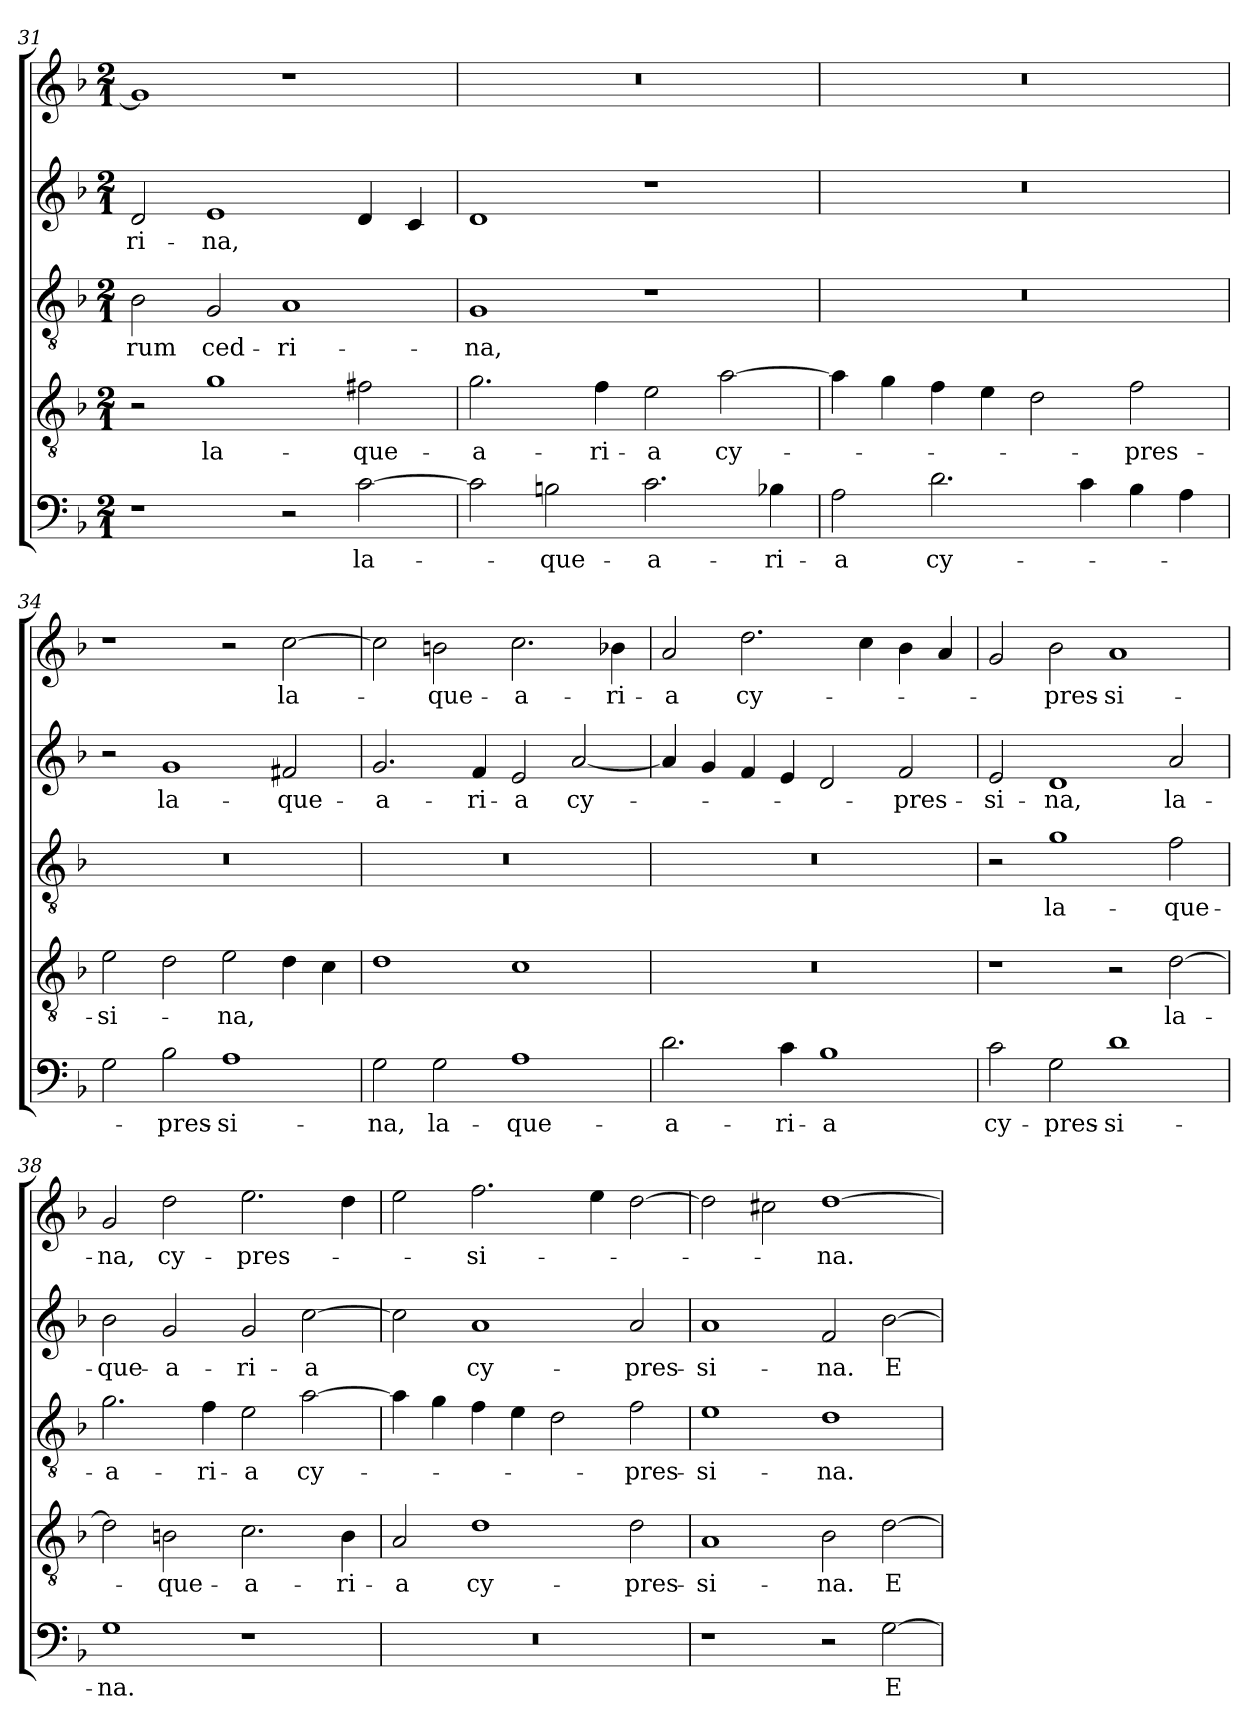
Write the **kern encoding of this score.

**kern	**text	**kern	**text	**kern	**text	**kern	**text	**kern	**text
*part5	*part5	*part4	*part4	*part3	*part3	*part2	*part2	*part1	*part1
*staff5	*staff5	*staff4	*staff4	*staff3	*staff3	*staff2	*staff2	*staff1	*staff1
!!LO:LB:g=z
*clefF4	*	*clefGv2	*	*clefGv2	*	*clefG2	*	*clefG2	*
*k[b-]	*	*k[b-]	*	*k[b-]	*	*k[b-]	*	*k[b-]	*
*F:	*	*F:	*	*F:	*	*F:	*	*F:	*
*M2/1	*	*M2/1	*	*M2/1	*	*M2/1	*	*M2/1	*
=31	=31	=31	=31	=31	=31	=31	=31	=31	=31
!	!	!	!	!	!LO:LY:b	!	!LO:LY:b	!	!
1r	.	2r	.	2B-\	-rum	2d/	-ri-	1g]	.
!	!	!	!LO:LY:b	!	!LO:LY:b	!	!LO:LY:b	!	!
.	.	1g	la-	2G/	ced-	1e	-na,	.	.
!	!	!	!	!	!LO:LY:b	!	!	!	!
2r	.	.	.	1A	-ri-	.	.	1r	.
!	!LO:LY:b	!	!LO:LY:b	!	!	!	!	!	!
[2c\	la-	2f#X\	-que-	.	.	4d/	.	.	.
.	.	.	.	.	.	4c/	.	.	.
=32	=32	=32	=32	=32	=32	=32	=32	=32	=32
!	!	!	!LO:LY:b	!	!LO:LY:b	!	!	!	!
2c\]	.	2.g\	-a-	1G	-na,	1d	.	0r	.
!	!LO:LY:b	!	!	!	!	!	!	!	!
2B\	-que-	.	.	.	.	.	.	.	.
!	!	!	!LO:LY:b	!	!	!	!	!	!
.	.	4f\	-ri-	.	.	.	.	.	.
!	!LO:LY:b	!	!LO:LY:b	!	!	!	!	!	!
2.c\	-a-	2e\	-a	1r	.	1r	.	.	.
!	!	!	!LO:LY:b	!	!	!	!	!	!
.	.	[2a\	cy-	.	.	.	.	.	.
!	!LO:LY:b	!	!	!	!	!	!	!	!
4B-\	-ri-	.	.	.	.	.	.	.	.
=33	=33	=33	=33	=33	=33	=33	=33	=33	=33
!	!LO:LY:b	!	!	!	!	!	!	!	!
2A\	-a	4a\]	.	0r	.	0r	.	0r	.
.	.	4g\	.	.	.	.	.	.	.
!	!LO:LY:b	!	!	!	!	!	!	!	!
2.d\	cy-	4f\	.	.	.	.	.	.	.
.	.	4e\	.	.	.	.	.	.	.
.	.	2d\	.	.	.	.	.	.	.
4c\	.	.	.	.	.	.	.	.	.
!	!	!	!LO:LY:b	!	!	!	!	!	!
4B-\	.	2f\	-pres-	.	.	.	.	.	.
4A\	.	.	.	.	.	.	.	.	.
=34	=34	=34	=34	=34	=34	=34	=34	=34	=34
!	!	!	!LO:LY:b	!	!	!	!	!	!
2G\	.	2e\	-si-	0r	.	2r	.	1r	.
!	!LO:LY:b	!	!	!	!	!	!LO:LY:b	!	!
2B-\	-pres-	2d\	.	.	.	1g	la-	.	.
!	!LO:LY:b	!	!LO:LY:b	!	!	!	!	!	!
1A	-si-	2e\	-na,	.	.	.	.	2r	.
!	!	!	!	!	!	!	!LO:LY:b	!	!LO:LY:b
.	.	4d\	.	.	.	2f#X/	-que-	[2cc\	la-
.	.	4c\	.	.	.	.	.	.	.
=35	=35	=35	=35	=35	=35	=35	=35	=35	=35
!	!LO:LY:b	!	!	!	!	!	!LO:LY:b	!	!
2G\	-na,	1d	.	0r	.	2.g/	-a-	2cc\]	.
!	!LO:LY:b	!	!	!	!	!	!	!	!LO:LY:b
2G\	la-	.	.	.	.	.	.	2bn\	-que-
!	!	!	!	!	!	!	!LO:LY:b	!	!
.	.	.	.	.	.	4f/	-ri-	.	.
!	!LO:LY:b	!	!	!	!	!	!LO:LY:b	!	!LO:LY:b
1A	-que-	1c	.	.	.	2e/	-a	2.cc\	-a-
!	!	!	!	!	!	!	!LO:LY:b	!	!
.	.	.	.	.	.	[2a/	cy-	.	.
!	!	!	!	!	!	!	!	!	!LO:LY:b
.	.	.	.	.	.	.	.	4b-\	-ri-
=36	=36	=36	=36	=36	=36	=36	=36	=36	=36
!	!LO:LY:b	!	!	!	!	!	!	!	!LO:LY:b
2.d\	-a-	0r	.	0r	.	4a/]	.	2a/	-a
.	.	.	.	.	.	4g/	.	.	.
!	!	!	!	!	!	!	!	!	!LO:LY:b
.	.	.	.	.	.	4f/	.	2.dd\	cy-
!	!LO:LY:b	!	!	!	!	!	!	!	!
4c\	-ri-	.	.	.	.	4e/	.	.	.
!	!LO:LY:b	!	!	!	!	!	!	!	!
1B-	-a	.	.	.	.	2d/	.	.	.
.	.	.	.	.	.	.	.	4cc\	.
!	!	!	!	!	!	!	!LO:LY:b	!	!
.	.	.	.	.	.	2f/	-pres-	4b-\	.
.	.	.	.	.	.	.	.	4a/	.
!!LO:LB:g=z
=37	=37	=37	=37	=37	=37	=37	=37	=37	=37
!	!LO:LY:b	!	!	!	!	!	!LO:LY:b	!	!
2c\	cy-	1r	.	2r	.	2e/	-si-	2g/	.
!	!LO:LY:b	!	!	!	!LO:LY:b	!	!LO:LY:b	!	!LO:LY:b
2G\	-pres-	.	.	1g	la-	1d	-na,	2b-\	-pres-
!	!LO:LY:b	!	!	!	!	!	!	!	!LO:LY:b
1d	-si-	2r	.	.	.	.	.	1a	-si-
!	!	!	!LO:LY:b	!	!LO:LY:b	!	!LO:LY:b	!	!
.	.	[2d\	la-	2f\	-que-	2a/	la-	.	.
=38	=38	=38	=38	=38	=38	=38	=38	=38	=38
!	!LO:LY:b	!	!	!	!LO:LY:b	!	!LO:LY:b	!	!LO:LY:b
1G	-na.	2d\]	.	2.g\	-a-	2b-\	-que-	2g/	-na,
!	!	!	!LO:LY:b	!	!	!	!LO:LY:b	!	!LO:LY:b
.	.	2Bn\	-que-	.	.	2g/	-a-	2dd\	cy-
!	!	!	!	!	!LO:LY:b	!	!	!	!
.	.	.	.	4f\	-ri-	.	.	.	.
!	!	!	!LO:LY:b	!	!LO:LY:b	!	!LO:LY:b	!	!LO:LY:b
1r	.	2.c\	-a-	2e\	-a	2g/	-ri-	2.ee\	-pres-
!	!	!	!	!	!LO:LY:b	!	!LO:LY:b	!	!
.	.	.	.	[2a\	cy-	[2cc\	-a	.	.
!	!	!	!LO:LY:b	!	!	!	!	!	!
.	.	4B\	-ri-	.	.	.	.	4dd\	.
=39	=39	=39	=39	=39	=39	=39	=39	=39	=39
!	!	!	!LO:LY:b	!	!	!	!	!	!
0r	.	2A/	-a	4a\]	.	2cc\]	.	2ee\	.
.	.	.	.	4g\	.	.	.	.	.
!	!	!	!LO:LY:b	!	!	!	!LO:LY:b	!	!LO:LY:b
.	.	1d	cy-	4f\	.	1a	cy-	2.ff\	-si-
.	.	.	.	4e\	.	.	.	.	.
.	.	.	.	2d\	.	.	.	.	.
.	.	.	.	.	.	.	.	4ee\	.
!	!	!	!LO:LY:b	!	!LO:LY:b	!	!LO:LY:b	!	!
.	.	2d\	-pres-	2f\	-pres-	2a/	-pres-	[2dd\	.
=40	=40	=40	=40	=40	=40	=40	=40	=40	=40
!	!	!	!LO:LY:b	!	!LO:LY:b	!	!LO:LY:b	!	!
1r	.	1A	-si-	1e	-si-	1a	-si-	2dd\]	.
.	.	.	.	.	.	.	.	2cc#X\	.
!	!	!	!LO:LY:b	!	!LO:LY:b	!	!LO:LY:b	!	!LO:LY:b
2r	.	2B-\	-na.	1d	-na.	2f/	-na.	[1dd	-na.
!	!LO:LY:b	!	!LO:LY:b	!	!	!	!LO:LY:b	!	!
[2G\	E-	[2d\	E-	.	.	[2b-\	E-	.	.
=	=	=	=	=	=	=	=	=	=
*-	*-	*-	*-	*-	*-	*-	*-	*-	*-
